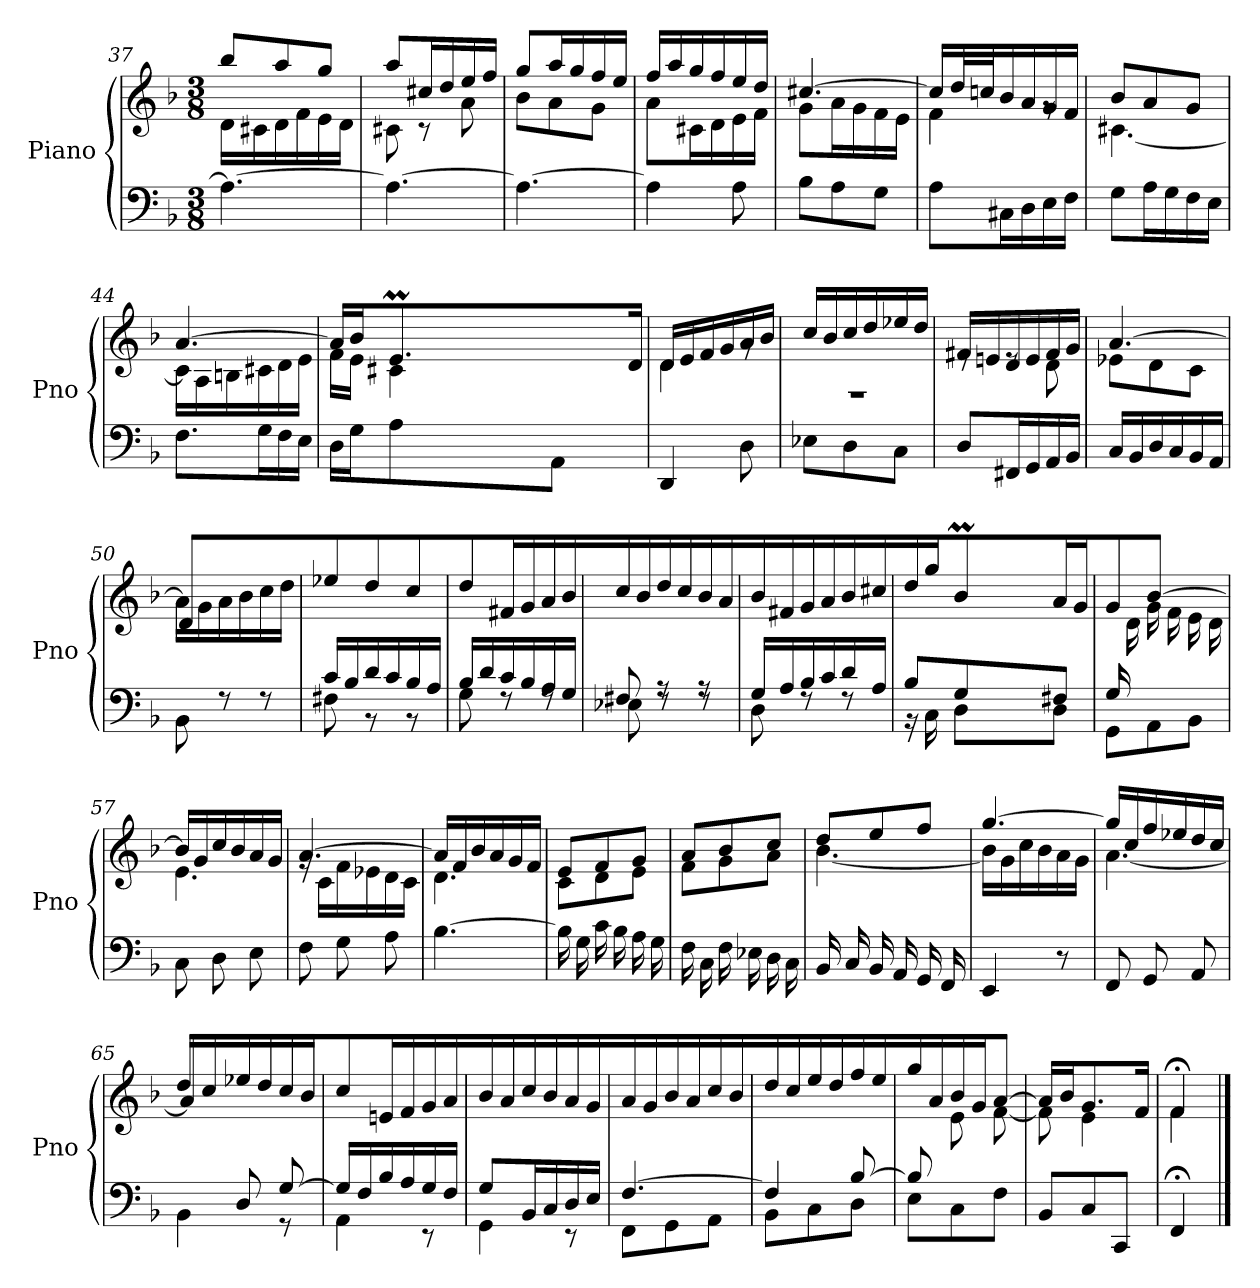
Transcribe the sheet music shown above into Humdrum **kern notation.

**kern	**kern
*part1	*part1
*staff2	*staff1
*I"Piano	*
*I'Pno	*
*clefF4	*clefG2
*k[b-]	*k[b-]
*M3/8	*M3/8
=37	=37
*	*^
4.A\_	8bb-/L	16d\LL
.	.	16c#X\
.	8aa/	16d\
.	.	16f\
.	8gg/J	16e\
.	.	16d\JJ
!!LO:LB:g=z	!!
=38	=38	=38
4.A\_	8aa/L	8c#X\
.	16cc#X/L	8r
.	16dd/	.
.	16ee/	8a\
.	16ff/JJ	.
=39	=39	=39
4.A\_	8gg/L	8b-\L
.	16aa/L	8a\
.	16gg/	.
.	16ff/	8g\J
.	16ee/JJ	.
=40	=40	=40
4A\]	16ff/LL	8a\L
.	16aa/	.
.	16gg/	16c#X\L
.	16ff/	16d\
8A\	16ee/	16e\
.	16dd/JJ	16f\JJ
=41	=41	=41
8B-\L	[4.cc#X/	8g\L
8A\	.	16a\L
.	.	16g\
8G\J	.	16f\
.	.	16e\JJ
=42	=42	=42
8A\L	16cc#/LL]	4f\
.	32dd/L	.
.	32ccn/J	.
16C#X\L	16b-/	.
16D\	16a/	.
16E\	16g/	8rg
16F\JJ	16f/JJ	.
=43	=43	=43
8G\L	8b-/L	[4.c#X\
16A\L	8a/	.
16G\	.	.
16F\	8g/J	.
16E\JJ	.	.
!!LO:LB:g=z	!!
=44	=44	=44
8.F\L	[4.a/	16c#\LL]
.	.	16A\
.	.	16Bn\
16G\L	.	16c#X\
16F\	.	16d\
16E\JJ	.	16e\JJ
!!LO:PB:g=z
=45	=45	=45
*^	*	*^
8ryy	16D\LL	16a/LL]	16f\LL	8ryy
.	16G\J	16b-/J	16e\JJ	.
8.ryy	8A\	8.em/	4c#X\	64fyy
.	.	.	.	64eyy
.	.	.	.	64fyy
.	.	.	.	64eyy
.	.	.	.	64fyy
.	.	.	.	64eyy
.	.	.	.	64fyy
.	.	.	.	64eyy
.	8AA\J	.	.	64fyy
.	.	.	.	64eyy
.	.	.	.	64fyy
.	.	.	.	64eyy
16ryy	.	16d/Jk	.	16ryy
*v	*v	*	*	*
*	*	*v	*v
=46	=46	=46
4DD/	16d/LL	4d\
.	16e/	.
.	16f/	.
.	16g/	.
8D\	16a/	8rg
.	16b-/JJ	.
=47	=47	=47
8E-X\L	4.rF	16cc/LL
.	.	16b-/
8D\	.	16cc/
.	.	16dd/
8C\J	.	16ee-X/
.	.	16dd/JJ
=48	=48	=48
8D/L	16f#X/LL	8re
.	16en/	.
16FF#X/L	16d/	8re
16GG/	16e/	.
16AA/	16f#/	8d\
16BB-/JJ	16g/JJ	.
=49	=49	=49
16C/LL	[4.a/	8e-X\L
16BB-/	.	.
16D/	.	8d\
16C/	.	.
16BB-/	.	8c\J
16AA/JJ	.	.
=50	=50	=50
*^	*	*
8ryy	8BB-\	16a\LL]	8d\L
.	.	16g\	.
16F#X/L	8rF	16a\	4ryy
16G/	.	16b-\	.
16A/	8rF	16cc\	.
16B-/JJ	.	16dd\JJ	.
*	*	*v	*v
!!LO:LB:g=z
=51	=51	=51
16c/LL	8F#X\	8ee-X/L
16B-/	.	.
16d/	8r	8dd/
16c/	.	.
16B-/	8r	8cc/J
16A/JJ	.	.
!!LO:LB:g=z
=52	=52	=52
16B-/LL	8G\	8dd/L
16d/	.	.
16c/	8rF	16f#X/L
16B-/	.	16g/
16A/	8rF	16a/
16G/JJ	.	16b-/JJ
=53	=53	=53
8F#X/	8E-X\	16cc/LL
.	.	16b-/
8r	8rF	16dd/
.	.	16cc/
8r	8rF	16b-/
.	.	16a/JJ
=54	=54	=54
16G/LL	8D\	16b-/LL
16A/	.	16f#X/
16B-/	8rF	16g/
16c/	.	16a/
16d/	8rF	16b-/
16A/JJ	.	16cc#X/JJ
=55	=55	=55
*	*^	*^
8ryy	8B-/L	16r	16dd\LL	8ryy
.	.	16C\	16gg\J	.
8ryy	8G/	8D\L	8b-M\	64ccyy
.	.	.	.	64b-yy
.	.	.	.	64ccyy
.	.	.	.	[64b-yy
.	.	.	.	16b-yy]
8ryy	8F#X/J	8D\J	16a\L	8ryy
.	.	.	16g\JJ	.
*	*v	*v	*	*
=56	=56	=56	=56
16G/LL	8GG\L	8g/	16ryy
4ryy	.	.	16d\
.	8AA\	[4b-/	16g\
.	.	.	16f\
.	8BB-\J	.	16e\
16ryy	.	.	16d\JJ
*v	*v	*	*
=57	=57	=57
8C\L	16b-/LL]	4.e\
.	16g/	.
8D\	16cc/	.
.	16b-/	.
8E\J	16a/	.
.	16g/JJ	.
!!LO:LB:g=z	!!
=58	=58	=58
8F\L	[4.a/	16rg
.	.	16c\LL
8G\	.	16f\
.	.	16e-X\
8A\J	.	16d\
.	.	16c\JJ
!!LO:LB:g=z	!!
=59	=59	=59
[4.B-\	16a/LL]	4.d\
.	16f/	.
.	16b-/	.
.	16a/	.
.	16g/	.
.	16f/JJ	.
=60	=60	=60
16B-\LL]	8e/L	8c\L
16G\	.	.
16c\	8f/	8d\
16B-\	.	.
16A\	8g/J	8e\J
16G\JJ	.	.
=61	=61	=61
16F\LL	8a/L	8f\L
16C\	.	.
16F\	8b-/	8g\
16E-X\	.	.
16D\	8cc/J	8a\J
16C\JJ	.	.
=62	=62	=62
16BB-/LL	8dd/L	[4.b-\
16C/	.	.
16BB-/	8ee/	.
16AA/	.	.
16GG/	8ff/J	.
16FF/JJ	.	.
=63	=63	=63
4EE/	[4.gg/	16b-\LL]
.	.	16g\
.	.	16cc\
.	.	16b-\
8r	.	16a\
.	.	16g\JJ
=64	=64	=64
8FF/L	16gg/LL]	[4.a\
.	16cc/	.
8GG/	16ff/	.
.	16ee-X/	.
8AA/J	16dd/	.
.	16cc/JJ	.
=65	=65	=65
*^	*	*
8ryy	4BB-\	16dd/LL	8a\L]
.	.	16cc/	.
8D/	.	16ee-X/	4ryy
.	.	16dd/	.
[8G/J	8r	16cc/	.
.	.	16b-/JJ	.
*	*	*v	*v
!!LO:LB:g=z
=66	=66	=66
16G/LL]	4AA\	8cc/L
16F/	.	.
16B-/	.	16en/L
16A/	.	16f/
16G/	8r	16g/
16F/JJ	.	16a/JJ
=67	=67	=67
8G/L	4GG\	16b-/LL
.	.	16a/
16BB-/L	.	16cc/
16C/	.	16b-/
16D/	8r	16a/
16E/JJ	.	16g/JJ
=68	=68	=68
[4.F/	8FF\L	16a/LL
.	.	16g/
.	8GG\	16b-/
.	.	16a/
.	8AA\J	16cc/
.	.	16b-/JJ
=69	=69	=69
4F/]	8BB-\L	16dd/LL
.	.	16cc/
.	8C\	16ee/
.	.	16dd/
[8B-/	8D\J	16ff/
.	.	16ee/JJ
=70	=70	=70
*	*	*^
8B-/L]	8E\L	16gg/LL	8ryy
.	.	16a/	.
4ryy	8C\	16b-/	8e\
.	.	16g/J	.
.	8F\J	[8a/J	[8f\J
*v	*v	*	*
=71	=71	=71
8BB-/L	16a/LL]	8f\]
.	16b-/J	.
8C/	8.g/	4e\
8CC/J	.	.
.	16f/Jk	.
=72	=72	=72
4FF;/	4f;</	4f\
*	*v	*v
==	==
*-	*-
